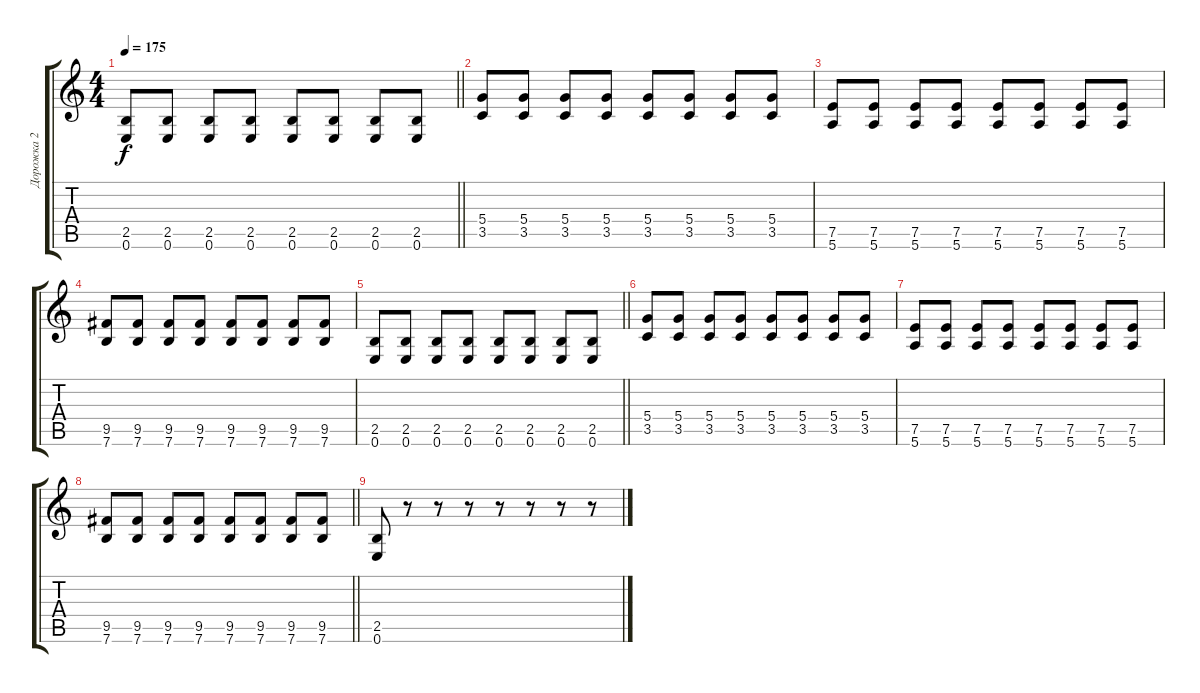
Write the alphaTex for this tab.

\track ("Дорожка 2" "Дорожка 2") {instrument distortionguitar}
\staff {score tabs}
\tuning (E4 B3 G3 D3 A2 E2) {hide}
\ts (4 4)
\tempo 175
\clef g2
\barLineRight lightlight
\ks c
(2.5 0.6).8{dy f} (2.5 0.6).8 (2.5 0.6).8 (2.5 0.6).8 (2.5 0.6).8 (2.5 0.6).8 (2.5 0.6).8 (2.5 0.6).8 |
(5.4 3.5).8 (5.4 3.5).8 (5.4 3.5).8 (5.4 3.5).8 (5.4 3.5).8 (5.4 3.5).8 (5.4 3.5).8 (5.4 3.5).8 |
(7.5 5.6).8 (7.5 5.6).8 (7.5 5.6).8 (7.5 5.6).8 (7.5 5.6).8 (7.5 5.6).8 (7.5 5.6).8 (7.5 5.6).8 |
(9.5 7.6).8 (9.5 7.6).8 (9.5 7.6).8 (9.5 7.6).8 (9.5 7.6).8 (9.5 7.6).8 (9.5 7.6).8 (9.5 7.6).8 |
\barLineRight lightlight
(2.5 0.6).8 (2.5 0.6).8 (2.5 0.6).8 (2.5 0.6).8 (2.5 0.6).8 (2.5 0.6).8 (2.5 0.6).8 (2.5 0.6).8 |
(5.4 3.5).8 (5.4 3.5).8 (5.4 3.5).8 (5.4 3.5).8 (5.4 3.5).8 (5.4 3.5).8 (5.4 3.5).8 (5.4 3.5).8 |
(7.5 5.6).8 (7.5 5.6).8 (7.5 5.6).8 (7.5 5.6).8 (7.5 5.6).8 (7.5 5.6).8 (7.5 5.6).8 (7.5 5.6).8 |
\barLineRight lightlight
(9.5 7.6).8 (9.5 7.6).8 (9.5 7.6).8 (9.5 7.6).8 (9.5 7.6).8 (9.5 7.6).8 (9.5 7.6).8 (9.5 7.6).8 |
(2.5 0.6).8 r.8 r.8 r.8 r.8 r.8 r.8 r.8
